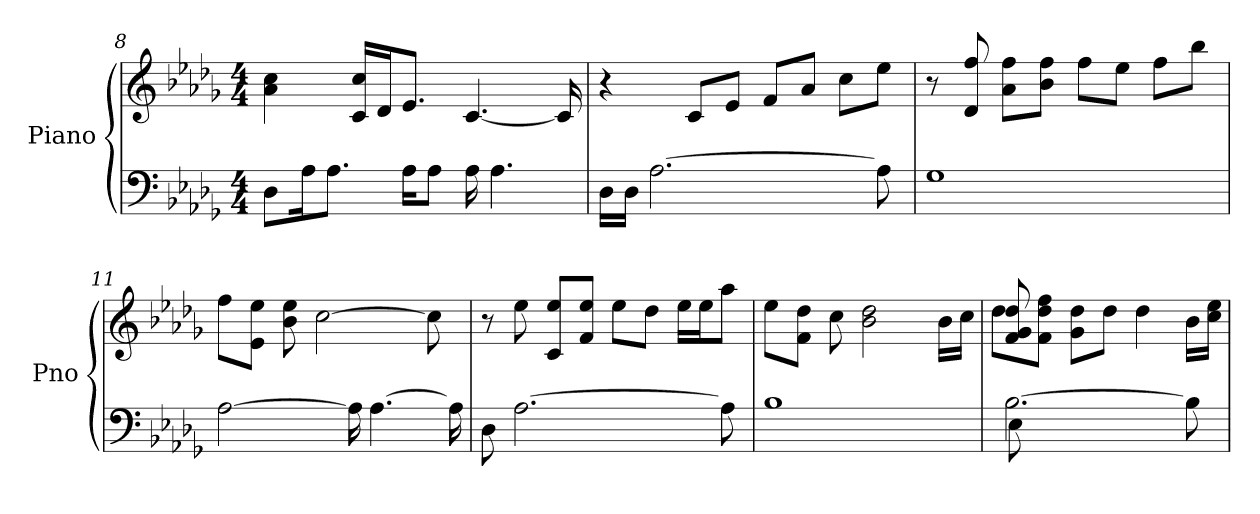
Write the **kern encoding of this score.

**kern	**kern
*part1	*part1
*staff2	*staff1
*I"Piano	*
*I'Pno	*
*clefF4	*clefG2
*k[b-e-a-d-g-]	*k[b-e-a-d-g-]
*M4/4	*M4/4
=8	=8
8D-\L	4a-\ 4cc\
16A-\K	.
8.A-\J	.
.	16c/ 16cc/LL
.	16d-/J
16A-\KL	8.e-/J
8A-\J	.
16A-\	[<4.c/
4.A-\	.
.	16c/]
=9	=9
16D-\LL	4r
16D-\JJ	.
[>2.A-\	.
.	8c/L
.	8e-/J
.	8f/L
.	8a-/J
.	8cc\L
8A-\]	8ee-\J
!!LO:LB:g=z
=10	=10
1G-	8r
.	8d-/ 8ff/
.	8a-\ 8ff\L
.	8b-\ 8ff\J
.	8ff\L
.	8ee-\J
.	8ff\L
.	8bb-\J
=11	=11
[>2A-\	8ff\L
.	8e-\ 8ee-\J
.	8b-\ 8ee-\
.	[>2cc\
16A-\]	.
[>4.A-\	.
.	8cc\]
16A-\]	.
=12	=12
8D-\	8r
[>2.A-\	8ee-\
.	8c/ 8ee-/L
.	8f/ 8ee-/J
.	8ee-\L
.	8dd-\J
.	16ee-\LL
.	16ee-\J
8A-\]	8aa-\J
=13	=13
1B-	8ee-\L
.	8f\ 8dd-\J
.	8cc\
.	2b-\ 2dd-\
.	16b-\LL
.	16cc\JJ
=14	=14
*^	*^
[>2.B-\	8E-\	(<8f/ 8g-/ 8dd-/	8dd-\L)
.	2.ryy	2.ryy	8f\ 8dd-\ 8ff\J
.	.	.	8g-\ 8dd-\L
.	.	.	8dd-\J
.	.	.	4dd-\
8B-\]	.	.	16b-\LL
.	.	.	16cc\ 16ee-\JJ
*v	*v	*	*
*	*v	*v
=	=
*-	*-
